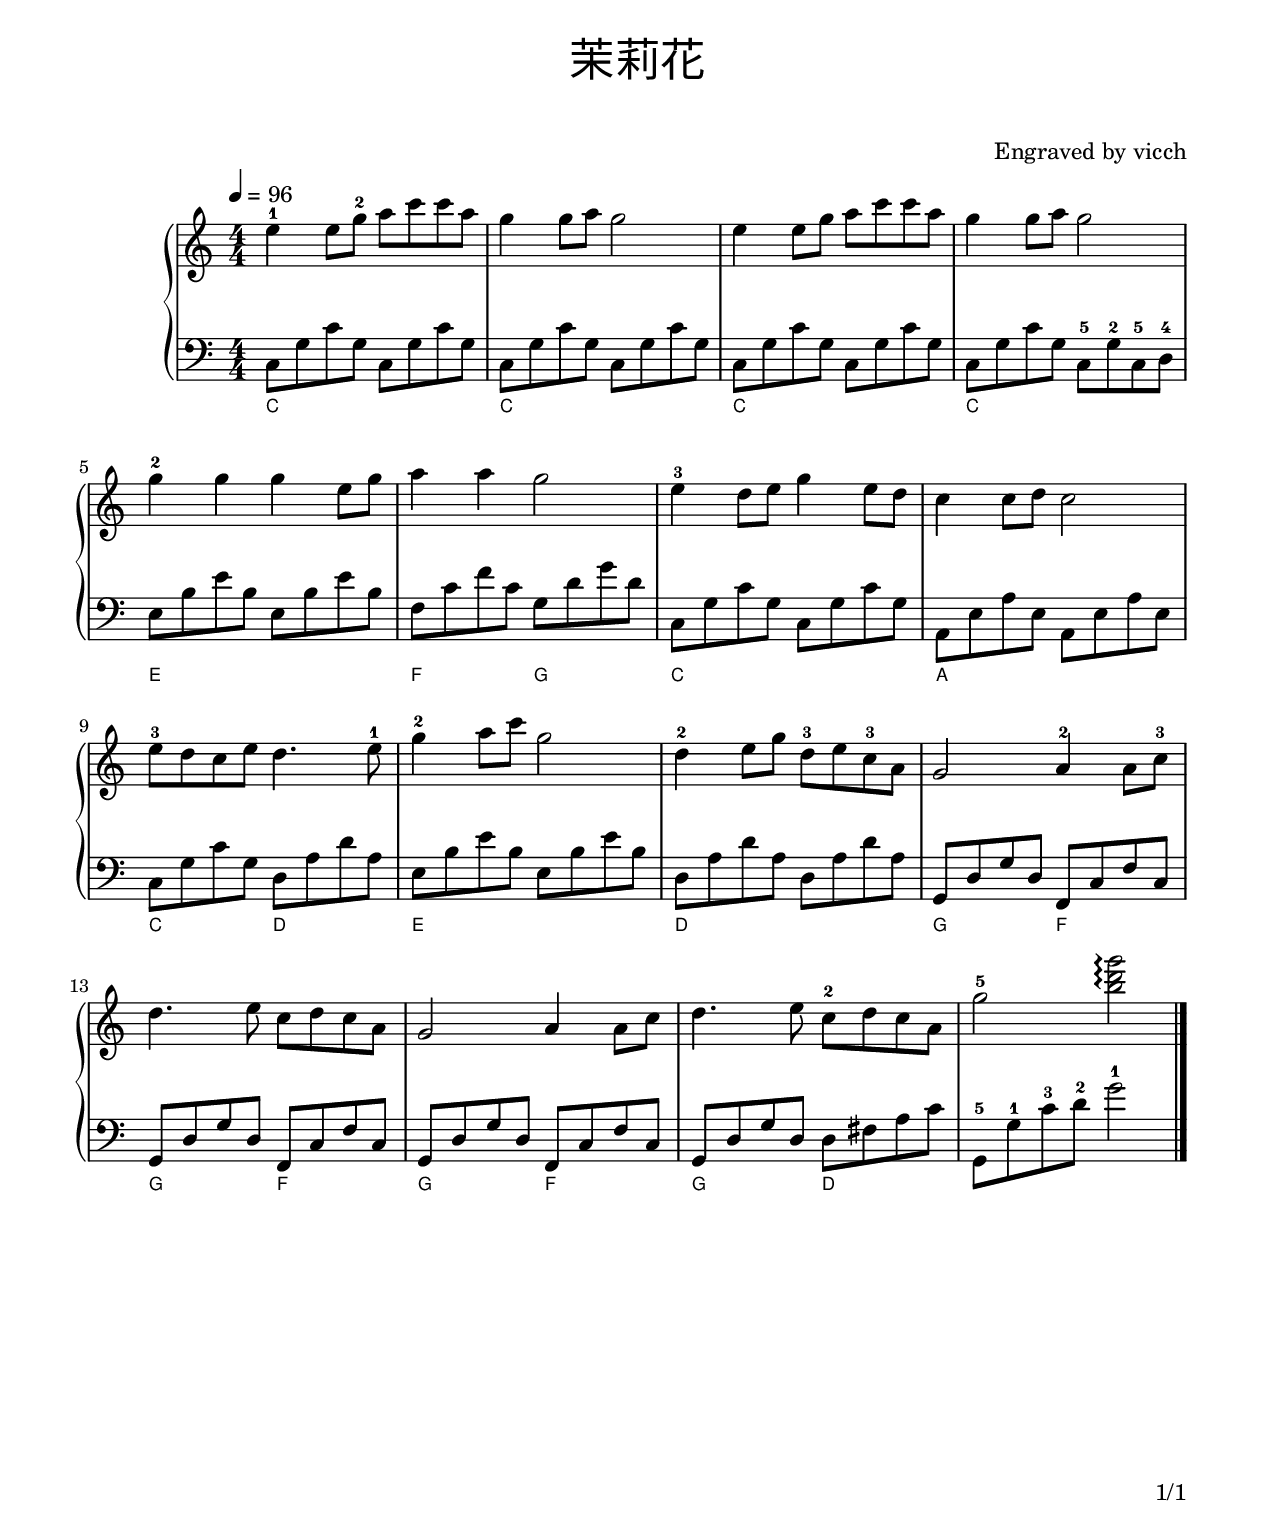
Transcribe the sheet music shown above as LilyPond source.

\version "2.24.3"

#(define title      "茉莉花")
#(define title-font "FangSong")
#(define sequence   "EveryonePiano 518")
#(define total-page 1)

\include "../base.ly"

\markup \vspace #1.5

CI  = { c8  g8  c'8 g8  }
DI  = { d8  a8  d'8 a8  }
DII = { d8  fs8 a8  c'8 }
EI  = { e8  b8  e'8 b8  }
FI  = { f8  c'8 f'8 c'8 }
FII = { f,8 c8  f8  c8  }
GI  = { g8  d'8 g'8 d'8 }
GII = { g,8 d8  g8  d8  }
AI  = { a,8 e8  a8  e8  }

\score {
  \new PianoStaff <<
    \new Staff {
      \tempo 4 = 96
      \clef treble
      \key c \major
      \time 4/4
      
      e''4^1 e''8 g''8^2 a''8 c'''8 c'''8 a''8 | g''4 g''8 a''8 g''2 | e''4   e''8 g''8 a''8 c'''8 c'''8 a''8 | g''4 g''8 a''8 g''2 | \break
      g''4^2 g''4        g''4       e''8  g''8 | a''4 a''4      g''2 | e''4^3 d''8 e''8 g''4       e''8  d''8 | c''4 c''8 d''8 c''2 | \break

      e''8^3 d''8 c''8 e''8 d''4. e''8^1 | g''4^2 a''8 c'''8 g''2 | d''4^2 e''8 g''8 d''8^3 e''8 c''8^3 a'8 | g'2 a'4^2 a'8 c''8^3 | \break

      d''4. e''8 c''8 d''8 c''8 a'8 | g'2 a'4 a'8 c''8 | d''4. e''8 c''8^2 d''8 c''8 a'8 | g''2^5 <b'' d''' g'''>2\arpeggio | \bar "|."
    }
    \new Staff {
      \clef bass
      \key c \major
      \time 4/4
      
      \CI  \CI  | \CI  \CI  | \CI  \CI  | \CI c8^5 g8^2 c8^5 d8^4 |
      \EI  \EI  | \FI  \GI  | \CI  \CI  | \AI \AI                 |

      \CI  \DI  | \EI  \EI  | \DI  \DI  | \GII \FII |

      \GII \FII | \GII \FII | \GII \DII | g,8^5 g8^1 c'8^3 d'8^2 g'2^1 |
    }
    \chords {
      c1 | c1    | c1 | c2 r2 |
      e1 | f2 g2 | c1 | a1    |

      c2 d2 | e1 | d1 | g2 f2 |

      g2 f2 | g2 f2 | g2 d2 | r1 |
    }
  >>
  \layout {}
  \midi {
    \context {
      \ChordNames
      \remove "Note_performer"
    }
  }
}
